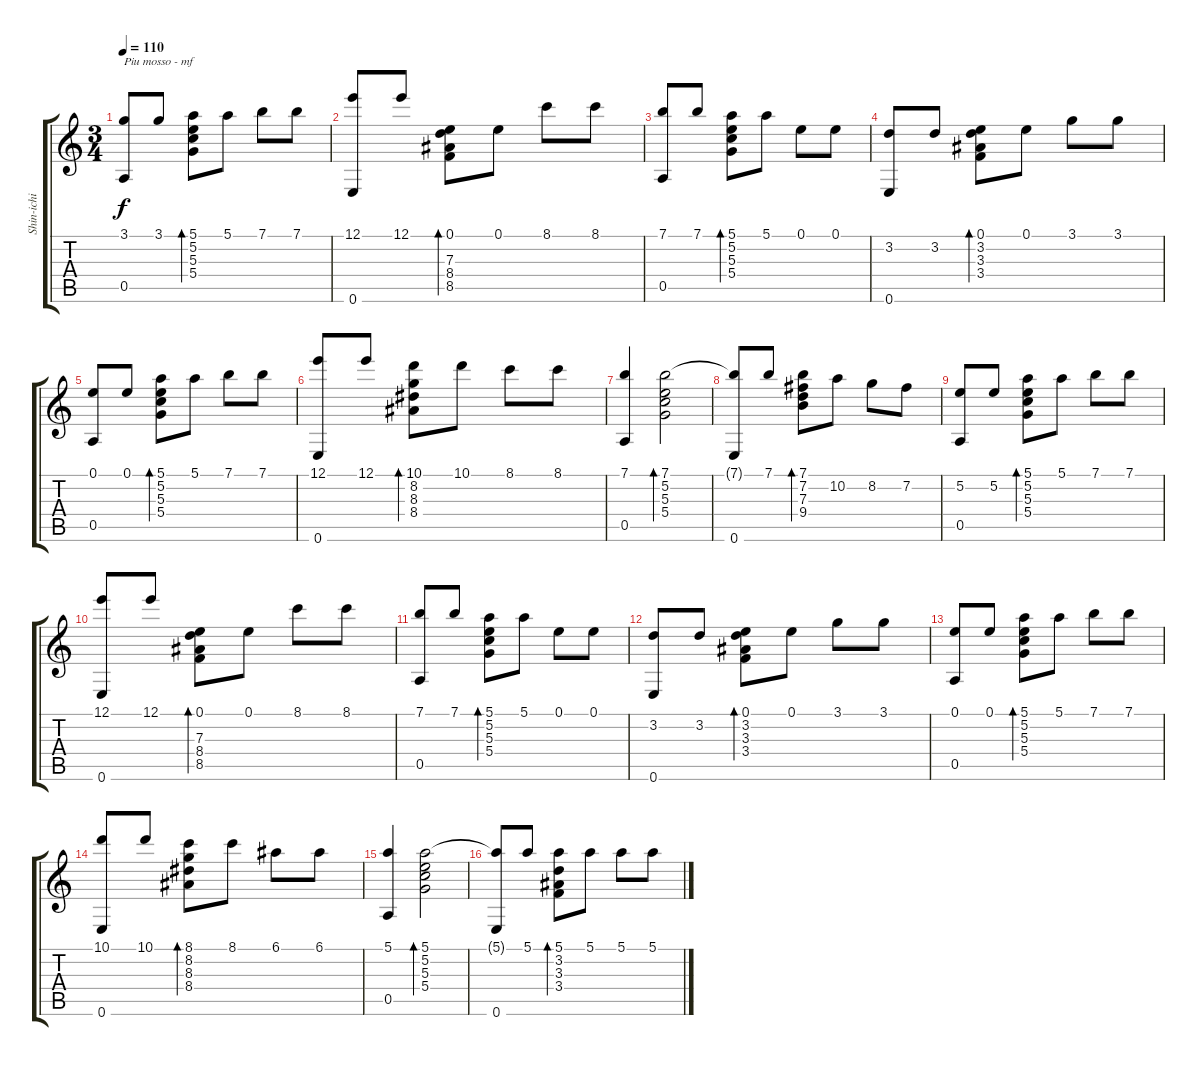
\track ("Shin-ichi Fukuda" "Shin-ichi ") {instrument acousticguitarnylon}
\staff {score tabs}
\tuning (E4 B3 G3 D3 A2 E2) {hide}
\ts (3 4)
\tempo 110
\clef g2
\ks c
(3.1 0.5).8{txt "Piu mosso - mf" dy f} 3.1.8 (5.1 5.2 5.3 5.4).8{bd 120} 5.1.8 7.1.8 7.1.8 |
(12.1 0.6).8 12.1.8 (0.1 7.3 8.4 8.5).8{bd 120} 0.1.8 8.1.8 8.1.8 |
(7.1 0.5).8 7.1.8 (5.1 5.2 5.3 5.4).8{bd 120} 5.1.8 0.1.8 0.1.8 |
(3.2 0.6).8 3.2.8 (0.1 3.2 3.3 3.4).8{bd 120} 0.1.8 3.1.8 3.1.8 |
(0.1 0.5).8 0.1.8 (5.1 5.2 5.3 5.4).8{bd 120} 5.1.8 7.1.8 7.1.8 |
(12.1 0.6).8 12.1.8 (10.1 8.2 8.3 8.4).8{bd 120} 10.1.8 8.1.8 8.1.8 |
(7.1 0.5).4 (7.1 5.2 5.3 5.4).2{bd 120} |
(7.1{t} 0.6).8 7.1.8 (7.1 7.2 7.3 9.4).8{bd 120} 10.2.8 8.2.8 7.2.8 |
(5.2 0.5).8 5.2.8 (5.1 5.2 5.3 5.4).8{bd 120} 5.1.8 7.1.8 7.1.8 |
(12.1 0.6).8 12.1.8 (0.1 7.3 8.4 8.5).8{bd 120} 0.1.8 8.1.8 8.1.8 |
(7.1 0.5).8 7.1.8 (5.1 5.2 5.3 5.4).8{bd 120} 5.1.8 0.1.8 0.1.8 |
(3.2 0.6).8 3.2.8 (0.1 3.2 3.3 3.4).8{bd 120} 0.1.8 3.1.8 3.1.8 |
(0.1 0.5).8 0.1.8 (5.1 5.2 5.3 5.4).8{bd 120} 5.1.8 7.1.8 7.1.8 |
(10.1 0.6).8 10.1.8 (8.1 8.2 8.3 8.4).8{bd 120} 8.1.8 6.1.8 6.1.8 |
(5.1 0.5).4 (5.1 5.2 5.3 5.4).2{bd 120} |
(5.1{t} 0.6).8 5.1.8 (5.1 3.2 3.3 3.4).8{bd 120} 5.1.8 5.1.8 5.1.8
